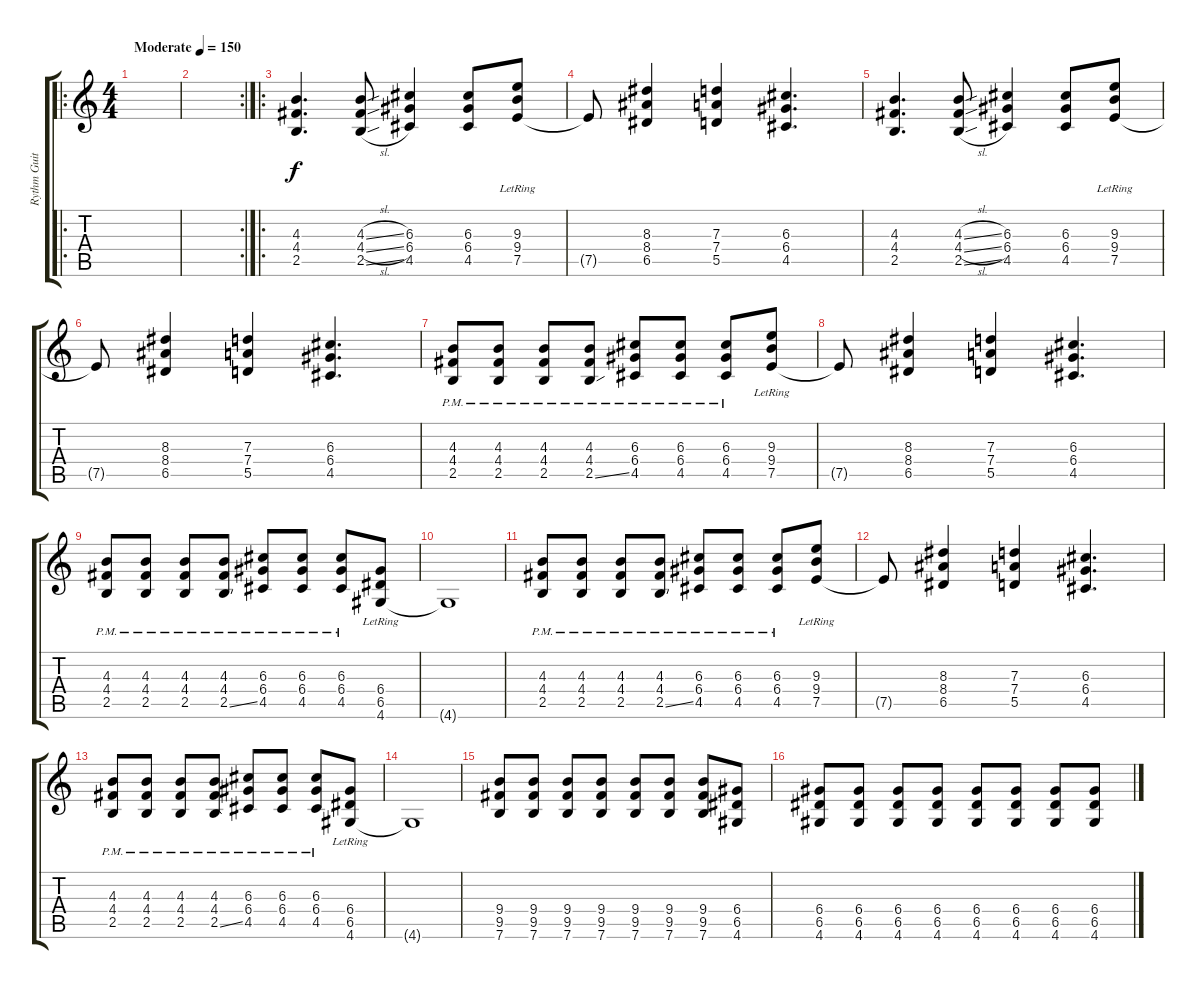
\track ("Rythm Guitar" "Rythm Guit") {instrument overdrivenguitar}
\staff {score tabs}
\tuning (E4 B3 G3 D3 A2 E2) {hide}
\ro
\ts (4 4)
\tempo (150 "Moderate")
\clef g2
\ks c
|
\rc 2
|
\ro
(4.3 4.4 2.5).4{d} (4.3{sl} 4.4{sl} 2.5{sl}).8 (6.3 6.4 4.5).4 (6.3 6.4 4.5).8 (9.3{lr} 9.4{lr} 7.5{lr}).8 |
7.5{t}.8 (8.3 8.4 6.5).4 (7.3 7.4 5.5).4 (6.3 6.4 4.5).4{d} |
(4.3 4.4 2.5).4{d} (4.3{sl} 4.4{sl} 2.5{sl}).8 (6.3 6.4 4.5).4 (6.3 6.4 4.5).8 (9.3{lr} 9.4{lr} 7.5{lr}).8 |
7.5{t}.8 (8.3 8.4 6.5).4 (7.3 7.4 5.5).4 (6.3 6.4 4.5).4{d} |
(4.3{pm} 4.4{pm} 2.5{pm}).8 (4.3{pm} 4.4{pm} 2.5{pm}).8 (4.3{pm} 4.4{pm} 2.5{pm}).8 (4.3{pm} 4.4{pm} 2.5{ss}).8 (6.3{pm} 6.4{pm} 4.5{pm}).8 (6.3{pm} 6.4{pm} 4.5{pm}).8 (6.3{pm} 6.4{pm} 4.5{pm}).8 (9.3{lr} 9.4{lr} 7.5{lr}).8 |
7.5{t}.8 (8.3 8.4 6.5).4 (7.3 7.4 5.5).4 (6.3 6.4 4.5).4{d} |
(4.3{pm} 4.4{pm} 2.5{pm}).8 (4.3{pm} 4.4{pm} 2.5{pm}).8 (4.3{pm} 4.4{pm} 2.5{pm}).8 (4.3{pm} 4.4{pm} 2.5{ss}).8 (6.3{pm} 6.4{pm} 4.5{pm}).8 (6.3{pm} 6.4{pm} 4.5{pm}).8 (6.3{pm} 6.4{pm} 4.5{pm}).8 (6.4{lr} 6.5{lr} 4.6).8 |
4.6{t}.1 |
(4.3{pm} 4.4{pm} 2.5{pm}).8 (4.3{pm} 4.4{pm} 2.5{pm}).8 (4.3{pm} 4.4{pm} 2.5{pm}).8 (4.3{pm} 4.4{pm} 2.5{ss}).8 (6.3{pm} 6.4{pm} 4.5{pm}).8 (6.3{pm} 6.4{pm} 4.5{pm}).8 (6.3{pm} 6.4{pm} 4.5{pm}).8 (9.3{lr} 9.4{lr} 7.5{lr}).8 |
7.5{t}.8 (8.3 8.4 6.5).4 (7.3 7.4 5.5).4 (6.3 6.4 4.5).4{d} |
(4.3{pm} 4.4{pm} 2.5{pm}).8 (4.3{pm} 4.4{pm} 2.5{pm}).8 (4.3{pm} 4.4{pm} 2.5{pm}).8 (4.3{pm} 4.4{pm} 2.5{ss}).8 (6.3{pm} 6.4{pm} 4.5{pm}).8 (6.3{pm} 6.4{pm} 4.5{pm}).8 (6.3{pm} 6.4{pm} 4.5{pm}).8 (6.4{lr} 6.5{lr} 4.6).8 |
4.6{t}.1 |
(9.4 9.5 7.6).8 (9.4 9.5 7.6).8 (9.4 9.5 7.6).8 (9.4 9.5 7.6).8 (9.4 9.5 7.6).8 (9.4 9.5 7.6).8 (9.4 9.5 7.6).8 (6.4 6.5 4.6).8 |
(6.4 6.5 4.6).8 (6.4 6.5 4.6).8 (6.4 6.5 4.6).8 (6.4 6.5 4.6).8 (6.4 6.5 4.6).8 (6.4 6.5 4.6).8 (6.4 6.5 4.6).8 (6.4 6.5 4.6).8
